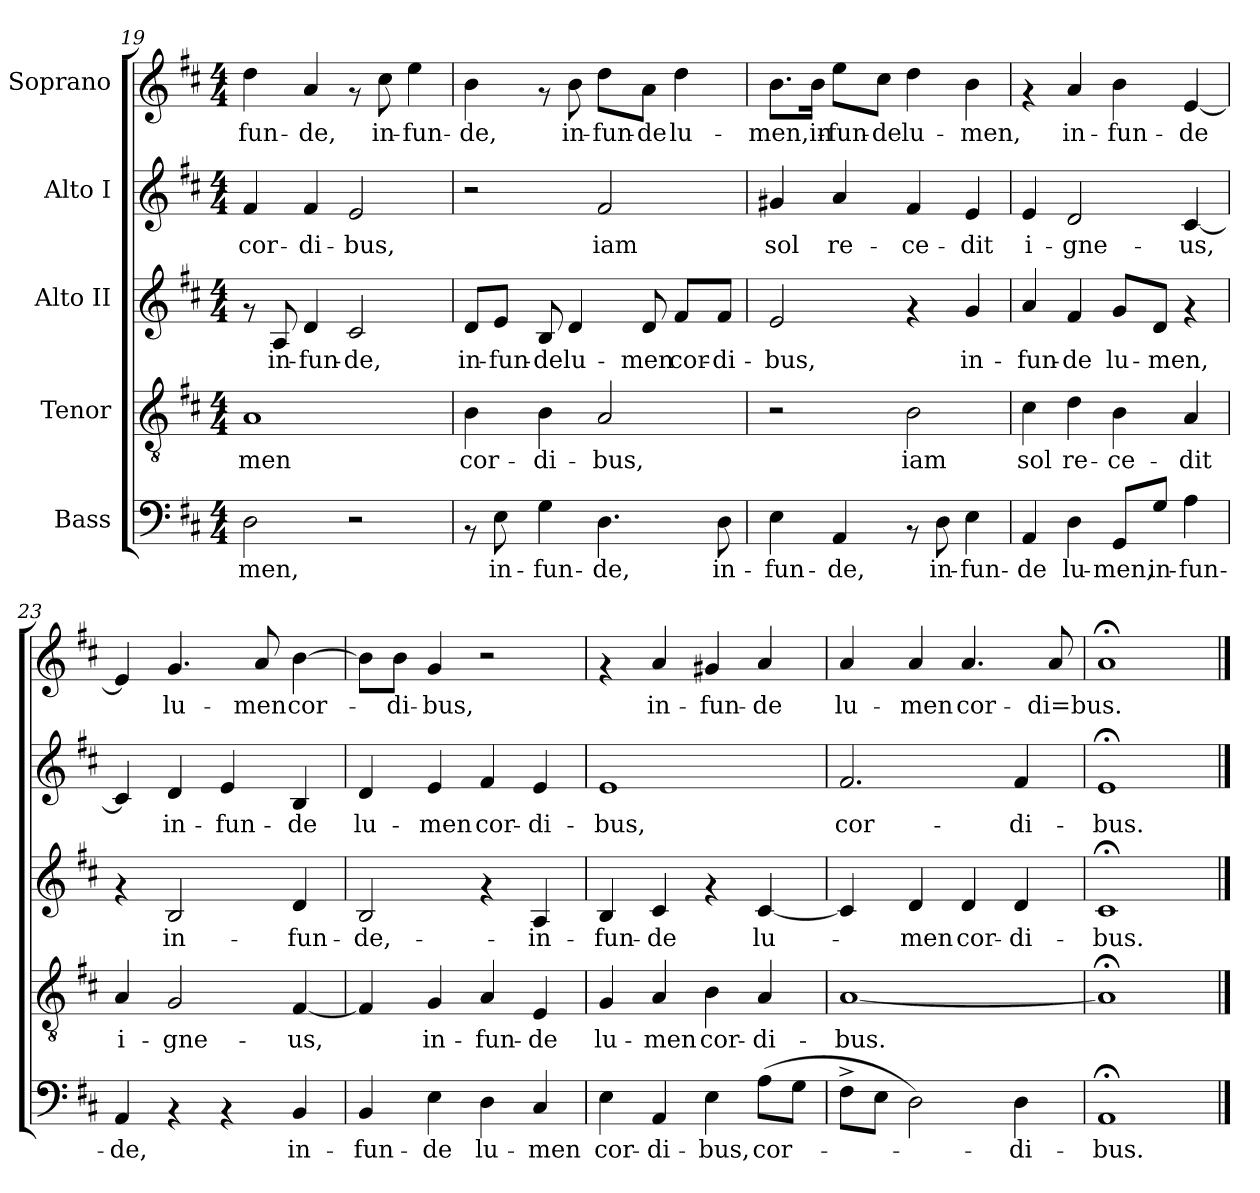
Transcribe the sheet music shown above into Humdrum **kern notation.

**kern	**text	**kern	**text	**kern	**text	**kern	**text	**kern	**text
*part5	*part5	*part4	*part4	*part3	*part3	*part2	*part2	*part1	*part1
*staff5	*staff5	*staff4	*staff4	*staff3	*staff3	*staff2	*staff2	*staff1	*staff1
*I"Bass	*	*I"Tenor	*	*I"Alto II	*	*I"Alto I	*	*I"Soprano	*
*clefF4	*	*clefGv2	*	*clefG2	*	*clefG2	*	*clefG2	*
*k[f#c#]	*	*k[f#c#]	*	*k[f#c#]	*	*k[f#c#]	*	*k[f#c#]	*
*D:	*	*D:	*	*D:	*	*D:	*	*D:	*
*M4/4	*	*M4/4	*	*M4/4	*	*M4/4	*	*M4/4	*
=19	=19	=19	=19	=19	=19	=19	=19	=19	=19
!	!LO:LY:b	!	!LO:LY:b	!	!	!	!LO:LY:b	!	!LO:LY:b
2D\	-men,	1A	-men	8rf	.	4f#/	cor-	4dd\	-fun-
!	!	!	!	!	!LO:LY:b	!	!	!	!
.	.	.	.	8A/	-in-	.	.	.	.
!	!	!	!	!	!LO:LY:b	!	!LO:LY:b	!	!LO:LY:b
.	.	.	.	4d/	-fun-	4f#/	-di-	4a/	-de,
!	!	!	!	!	!LO:LY:b	!	!LO:LY:b	!	!
2r	.	.	.	2c#/	-de,	2e/	-bus,	8rf	.
!	!	!	!	!	!	!	!	!	!LO:LY:b
.	.	.	.	.	.	.	.	8cc#\	in-
!	!	!	!	!	!	!	!	!	!LO:LY:b
.	.	.	.	.	.	.	.	4ee\	-fun-
=20	=20	=20	=20	=20	=20	=20	=20	=20	=20
!	!	!	!LO:LY:b	!	!LO:LY:b	!	!	!	!LO:LY:b
8rAA	.	4B\	cor-	8d/L	in-	2r	.	4b\	-de,
!	!LO:LY:b	!	!	!	!LO:LY:b	!	!	!	!
8E\	in-	.	.	8e/J	-fun-	.	.	.	.
!	!LO:LY:b	!	!LO:LY:b	!	!LO:LY:b	!	!	!	!
4G\	-fun-	4B\	-di-	8B/	-de	.	.	8rf	.
!	!	!	!	!	!LO:LY:b	!	!	!	!LO:LY:b
.	.	.	.	4d/	lu-	.	.	8b\	in-
!	!LO:LY:b	!	!LO:LY:b	!	!	!	!LO:LY:b	!	!LO:LY:b
4.D\	-de,	2A/	-bus,	.	.	2f#/	iam	8dd\L	-fun-
!	!	!	!	!	!LO:LY:b	!	!	!	!LO:LY:b
.	.	.	.	8d/	-men	.	.	8a\J	-de
!	!	!	!	!	!LO:LY:b	!	!	!	!LO:LY:b
.	.	.	.	8f#/L	cor-	.	.	4dd\	lu-
!	!LO:LY:b	!	!	!	!LO:LY:b	!	!	!	!
8D\	in-	.	.	8f#/J	-di-	.	.	.	.
=21	=21	=21	=21	=21	=21	=21	=21	=21	=21
!	!LO:LY:b	!	!	!	!LO:LY:b	!	!LO:LY:b	!	!LO:LY:b
4E\	-fun-	2r	.	2e/	-bus,	4g#X/	sol	8.b\L	-men,in-
.	.	.	.	.	.	.	.	16b\Jk	.
!	!LO:LY:b	!	!	!	!	!	!LO:LY:b	!	!LO:LY:b
4AA/	-de,	.	.	.	.	4a/	re-	8ee\L	-fun-
!	!	!	!	!	!	!	!	!	!LO:LY:b
.	.	.	.	.	.	.	.	8cc#\J	-de
!	!	!	!LO:LY:b	!	!	!	!LO:LY:b	!	!LO:LY:b
8rAA	.	2B\	iam	4rf	.	4f#/	-ce-	4dd\	lu-
!	!LO:LY:b	!	!	!	!	!	!	!	!
8D\	in-	.	.	.	.	.	.	.	.
!	!LO:LY:b	!	!	!	!LO:LY:b	!	!LO:LY:b	!	!LO:LY:b
4E\	-fun-	.	.	4g/	in-	4e/	-dit	4b\	-men,
!!LO:PB:g=z
=22	=22	=22	=22	=22	=22	=22	=22	=22	=22
!	!LO:LY:b	!	!LO:LY:b	!	!LO:LY:b	!	!LO:LY:b	!	!
4AA/	-de	4c#\	sol	4a/	-fun-	4e/	i-	4rf	.
!	!LO:LY:b	!	!LO:LY:b	!	!LO:LY:b	!	!LO:LY:b	!	!LO:LY:b
4D\	lu-	4d\	re-	4f#/	-de	2d/	-gne-	4a/	in-
!	!LO:LY:b	!	!LO:LY:b	!	!LO:LY:b	!	!	!	!LO:LY:b
8GG/L	-men,	4B\	-ce-	8g/L	lu-	.	.	4b\	-fun-
!	!LO:LY:b	!	!	!	!LO:LY:b	!	!	!	!
8G/J	in-	.	.	8d/J	-men,	.	.	.	.
!	!LO:LY:b	!	!LO:LY:b	!	!	!	!LO:LY:b	!	!LO:LY:b
4A\	-fun-	4A/	-dit	4rf	.	[<4c#/	-us,	[<4e/	-de
=23	=23	=23	=23	=23	=23	=23	=23	=23	=23
!	!LO:LY:b	!	!LO:LY:b	!	!	!	!	!	!
4AA/	-de,	4A/	i-	4rf	.	4c#/]	.	4e/]	.
!	!	!	!LO:LY:b	!	!LO:LY:b	!	!LO:LY:b	!	!LO:LY:b
4rAA	.	2G/	-gne-	2B/	in-	4d/	in-	4.g/	lu-
!	!	!	!	!	!	!	!LO:LY:b	!	!
4rAA	.	.	.	.	.	4e/	-fun-	.	.
!	!	!	!	!	!	!	!	!	!LO:LY:b
.	.	.	.	.	.	.	.	8a/	-men
!	!LO:LY:b	!	!LO:LY:b	!	!LO:LY:b	!	!LO:LY:b	!	!LO:LY:b
4BB/	in-	[<4F#/	-us,	4d/	-fun-	4B/	-de	[>4b\	cor-
=24	=24	=24	=24	=24	=24	=24	=24	=24	=24
!	!LO:LY:b	!	!	!	!LO:LY:b	!	!LO:LY:b	!	!
4BB/	-fun-	4F#/]	.	2B/	-de,-	4d/	lu-	8b\L]	.
!	!	!	!	!	!	!	!	!	!LO:LY:b
.	.	.	.	.	.	.	.	8b\J	-di-
!	!LO:LY:b	!	!LO:LY:b	!	!	!	!LO:LY:b	!	!LO:LY:b
4E\	-de	4G/	in-	.	.	4e/	-men	4g/	-bus,
!	!LO:LY:b	!	!LO:LY:b	!	!	!	!LO:LY:b	!	!
4D\	lu-	4A/	-fun-	4rf	.	4f#/	cor-	2r	.
!	!LO:LY:b	!	!LO:LY:b	!	!LO:LY:b	!	!LO:LY:b	!	!
4C#/	-men	4E/	-de	4A/	-in-	4e/	-di-	.	.
=25	=25	=25	=25	=25	=25	=25	=25	=25	=25
!	!LO:LY:b	!	!LO:LY:b	!	!LO:LY:b	!	!LO:LY:b	!	!
4E\	cor-	4G/	lu-	4B/	-fun-	1e	-bus,	4rf	.
!	!LO:LY:b	!	!LO:LY:b	!	!LO:LY:b	!	!	!	!LO:LY:b
4AA/	-di-	4A/	-men	4c#/	-de	.	.	4a/	in-
!	!LO:LY:b	!	!LO:LY:b	!	!	!	!	!	!LO:LY:b
4E\	-bus,	4B\	cor-	4rf	.	.	.	4g#X/	-fun-
!	!LO:LY:b	!	!LO:LY:b	!	!LO:LY:b	!	!	!	!LO:LY:b
(>8A\L	cor-	4A/	-di-	[<4c#/	lu-	.	.	4a/	-de
8G\J	.	.	.	.	.	.	.	.	.
=26	=26	=26	=26	=26	=26	=26	=26	=26	=26
!	!	!	!LO:LY:b	!	!	!	!LO:LY:b	!	!LO:LY:b
8F#^>\L	.	[<1A	-bus.	4c#/]	.	2.f#/	cor-	4a/	lu-
8E\J	.	.	.	.	.	.	.	.	.
!	!	!	!	!	!LO:LY:b	!	!	!	!LO:LY:b
2D\)	.	.	.	4d/	-men	.	.	4a/	-men
!	!	!	!	!	!LO:LY:b	!	!	!	!LO:LY:b
.	.	.	.	4d/	cor-	.	.	4.a/	cor-
!	!LO:LY:b	!	!	!	!LO:LY:b	!	!LO:LY:b	!	!
4D\	-di-	.	.	4d/	-di-	4f#/	-di-	.	.
!	!	!	!	!	!	!	!	!	!LO:LY:b
.	.	.	.	.	.	.	.	8a/	-di=bus.
=27	=27	=27	=27	=27	=27	=27	=27	=27	=27
!	!LO:LY:b	!	!	!	!LO:LY:b	!	!LO:LY:b	!	!
1AA;	-bus.	1A;]	.	1c#;	-bus.	1e;	-bus.	1a;	.
==	==	==	==	==	==	==	==	==	==
*-	*-	*-	*-	*-	*-	*-	*-	*-	*-
